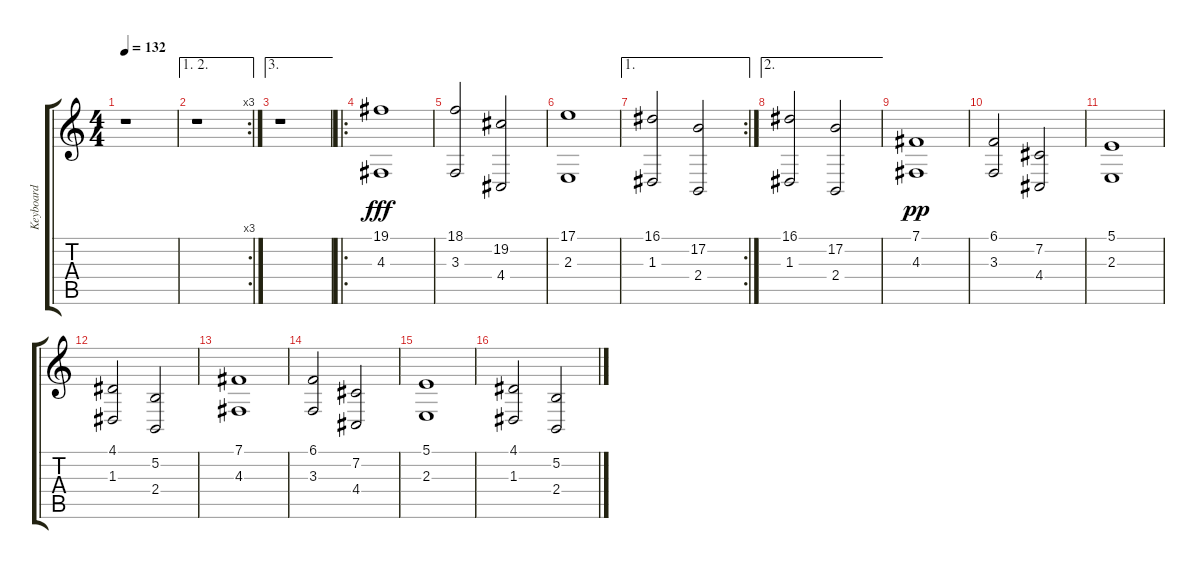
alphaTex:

\track ("Keyboard" "Keyboard") {instrument stringensemble1}
\staff {score tabs}
\tuning (B3 Gb3 D3 A2 E2 B1) {hide}
\ts (4 4)
\tempo 132
\clef g2
\ks c
r.1{dy pp} |
\ae (1 2)
\rc 3
r.1 |
\ae 3
r.1 |
\ro
(19.1 4.3).1{dy fff} |
(18.1 3.3).2 (19.2 4.4).2 |
(17.1 2.3).1 |
\ae 1
\rc 2
(16.1 1.3).2 (17.2 2.4).2 |
\ae 2
(16.1 1.3).2 (17.2 2.4).2 |
(7.1 4.3).1{dy pp} |
(6.1 3.3).2 (7.2 4.4).2 |
(5.1 2.3).1 |
(4.1 1.3).2 (5.2 2.4).2 |
(7.1 4.3).1 |
(6.1 3.3).2 (7.2 4.4).2 |
(5.1 2.3).1 |
(4.1 1.3).2 (5.2 2.4).2
